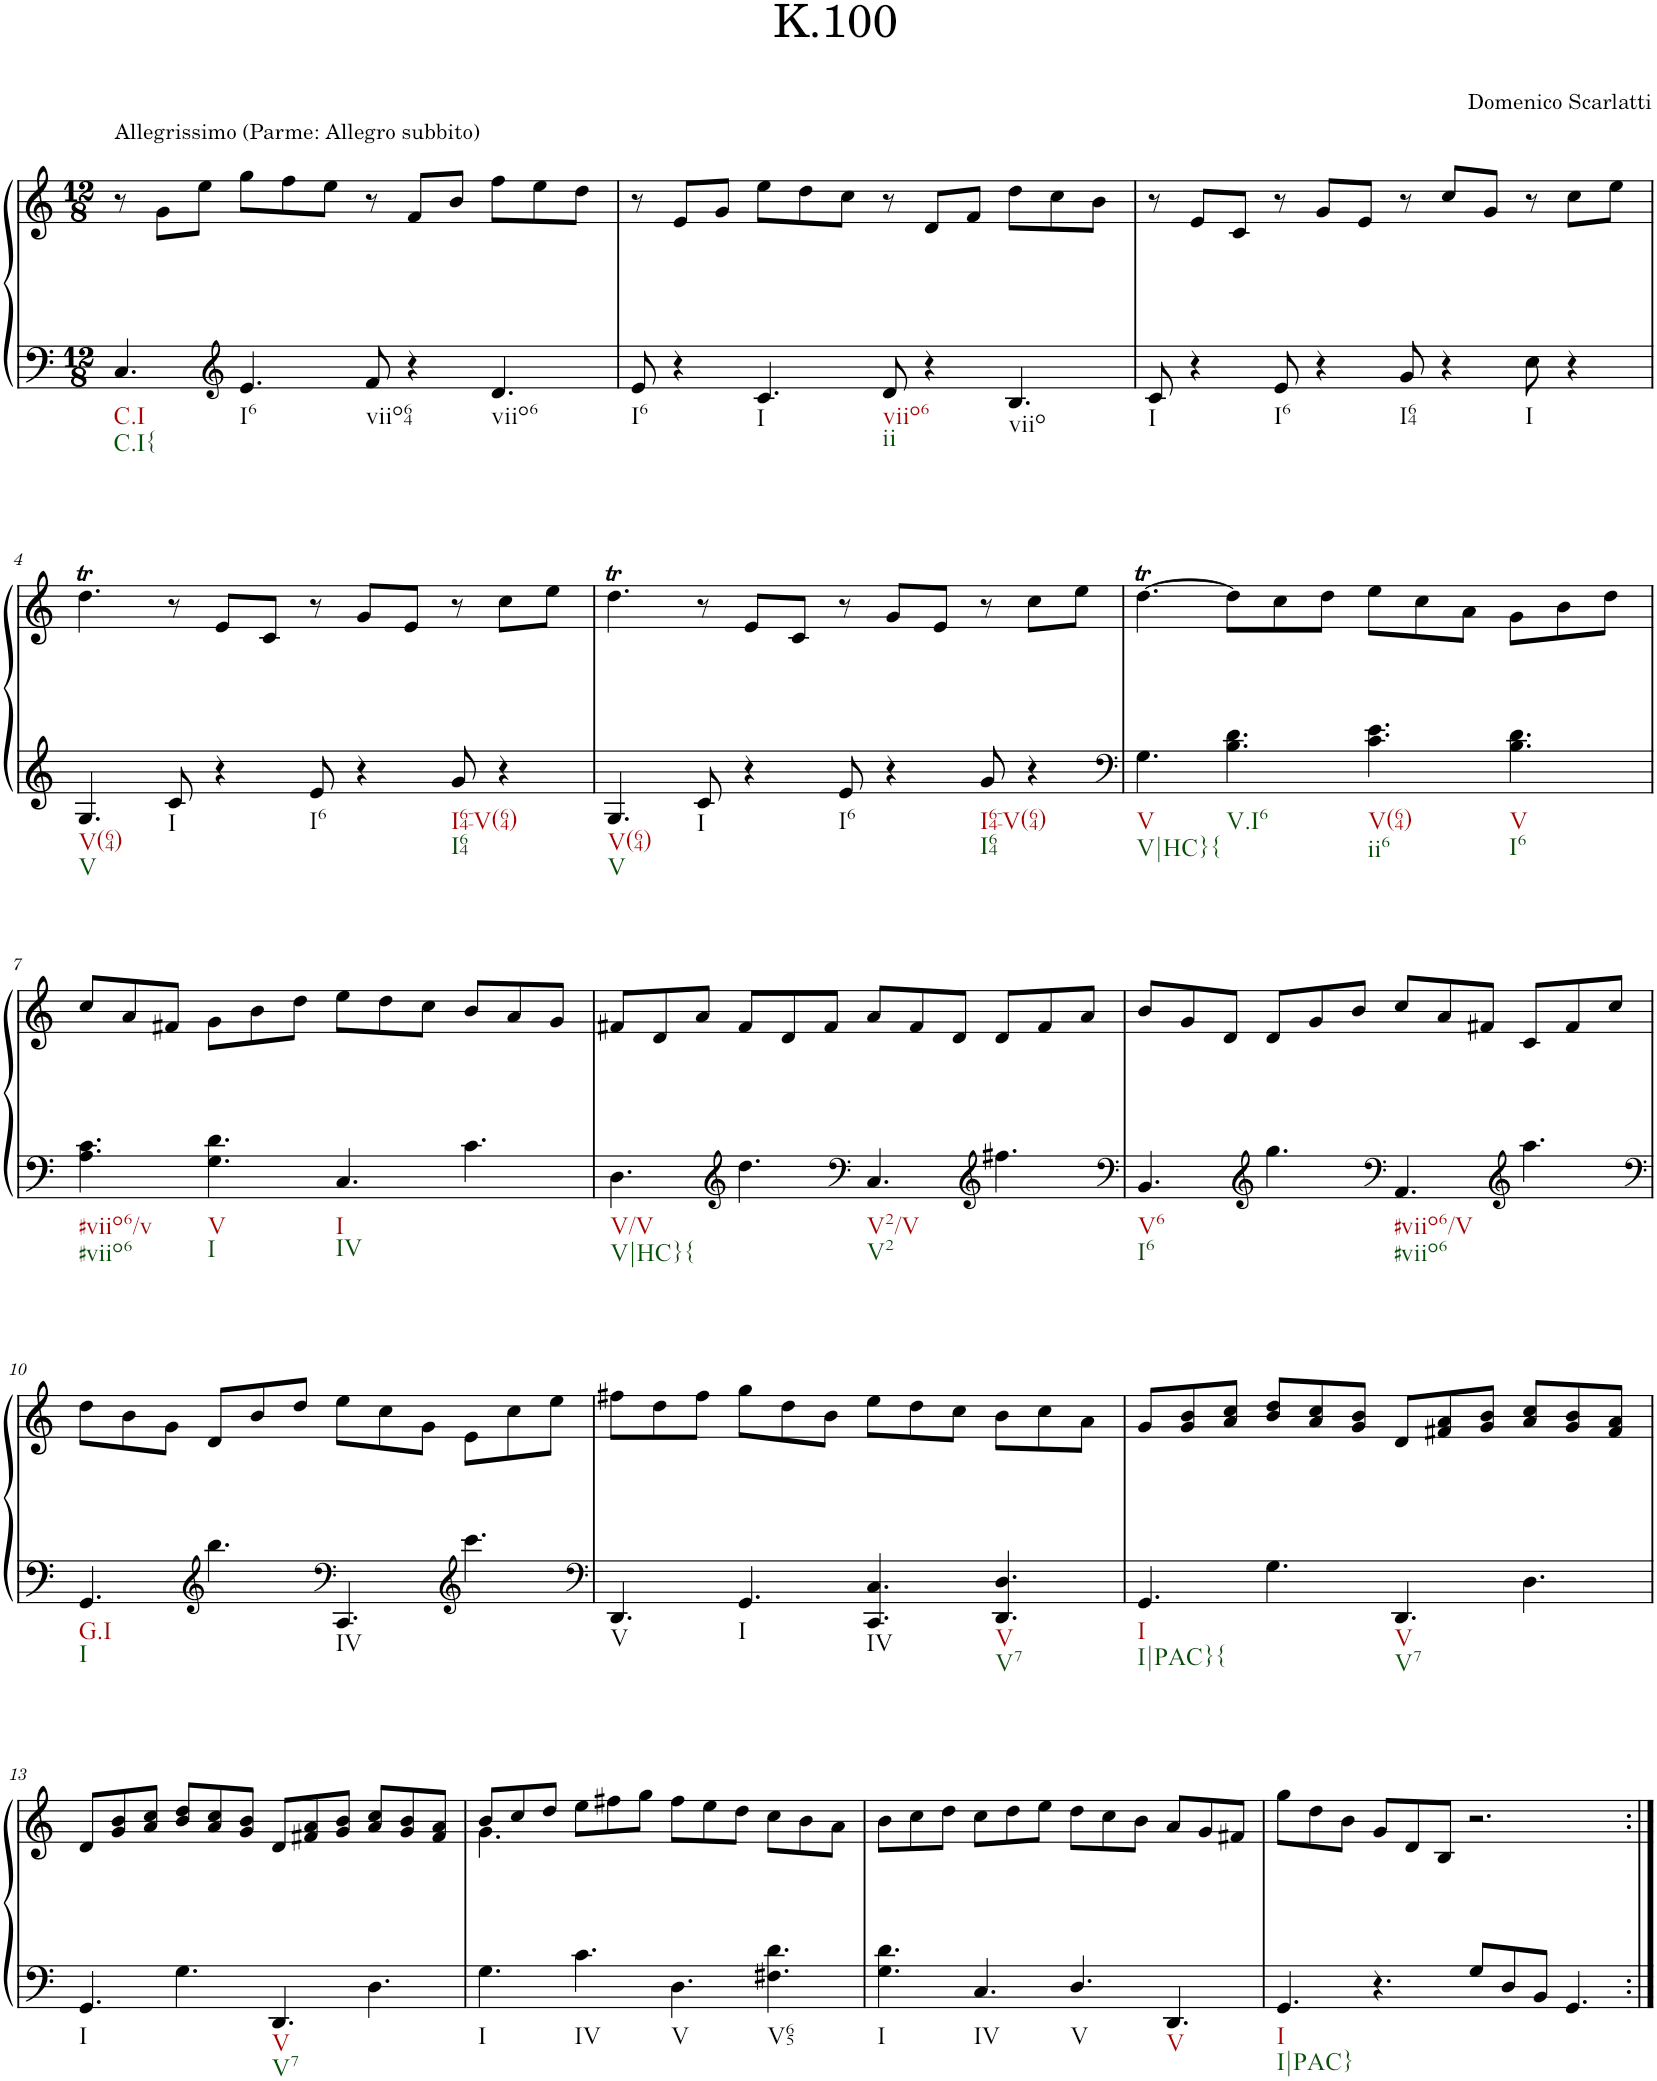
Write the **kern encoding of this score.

**kern	**kern
*part1	*part1
*staff2	*staff1
*I"Piano	*
*I'Pno.	*
*clefF4	*clefG2
*k[]	*k[]
*M12/8	*M12/8
=1	=1
!	!LO:TX:a:t=Allegrissimo (Parme&colon; Allegro subbito)
!LO:TX:b:t=C.I	!
!LO:TX:b:t=C.I{	!
4.C/	8r
.	8g\L
.	8ee\J
*clefG2	*
!LO:TX:b:t=I6	!
4.e/	8gg\L
.	8ff\
.	8ee\J
!LO:TX:b:t=viio64	!
8f/	8r
4r	8f/L
.	8b/J
!LO:TX:b:t=viio6	!
4.d/	8ff\L
.	8ee\
.	8dd\J
=2	=2
!LO:TX:b:t=I6	!
8e/	8r
4r	8e/L
.	8g/J
!LO:TX:b:t=I	!
4.c/	8ee\L
.	8dd\
.	8cc\J
!LO:TX:b:t=viio6	!
!LO:TX:b:t=ii	!
8d/	8r
4r	8d/L
.	8f/J
!LO:TX:b:t=viio	!
4.B/	8dd\L
.	8cc\
.	8b\J
=3	=3
!LO:TX:b:t=I	!
8c/	8r
4r	8e/L
.	8c/J
!LO:TX:b:t=I6	!
8e/	8r
4r	8g/L
.	8e/J
!LO:TX:b:t=I64	!
8g/	8r
4r	8cc/L
.	8g/J
!LO:TX:b:t=I	!
8cc\	8r
4r	8cc\L
.	8ee\J
!!LO:LB:g=z
=4	=4
!LO:TX:b:t=V(64)	!
!LO:TX:b:t=V	!
4.G/	4.ddT\
!LO:TX:b:t=I	!
8c/	8r
4r	8e/L
.	8c/J
!LO:TX:b:t=I6	!
8e/	8r
4r	8g/L
.	8e/J
!LO:TX:b:t=I64-V(64)	!
!LO:TX:b:t=I64	!
8g/	8r
4r	8cc\L
.	8ee\J
=5	=5
!LO:TX:b:t=V(64)	!
!LO:TX:b:t=V	!
4.G/	4.ddT\
!LO:TX:b:t=I	!
8c/	8r
4r	8e/L
.	8c/J
!LO:TX:b:t=I6	!
8e/	8r
4r	8g/L
.	8e/J
!LO:TX:b:t=I64-V(64)	!
!LO:TX:b:t=I64	!
8g/	8r
4r	8cc\L
.	8ee\J
=6	=6
*clefF4	*
!LO:TX:b:t=V	!
!LO:TX:b:t=V|HC}{	!
4.G\	[4.ddT\
!LO:TX:b:t=V.I6	!
4.B\ 4.d\	8dd\L]
.	8cc\
.	8dd\J
!LO:TX:b:t=V(64)	!
!LO:TX:b:t=ii6	!
4.c\ 4.e\	8ee\L
.	8cc\
.	8a\J
!LO:TX:b:t=V	!
!LO:TX:b:t=I6	!
4.B\ 4.d\	8g\L
.	8b\
.	8dd\J
!!LO:LB:g=z
=7	=7
!LO:TX:b:t=#viio6/v	!
!LO:TX:b:t=#viio6	!
4.A\ 4.c\	8cc/L
.	8a/
.	8f#X/J
!LO:TX:b:t=V	!
!LO:TX:b:t=I	!
4.G\ 4.d\	8g\L
.	8b\
.	8dd\J
!LO:TX:b:t=I	!
!LO:TX:b:t=IV	!
4.C/	8ee\L
.	8dd\
.	8cc\J
4.c\	8b/L
.	8a/
.	8g/J
=8	=8
!LO:TX:b:t=V/V	!
!LO:TX:b:t=V|HC}{	!
4.D\	8f#X/L
.	8d/
.	8a/J
*clefG2	*
4.dd\	8f#/L
.	8d/
.	8f#/J
*clefF4	*
!LO:TX:b:t=V2/V	!
!LO:TX:b:t=V2	!
4.C/	8a/L
.	8f#/
.	8d/J
*clefG2	*
4.ff#X\	8d/L
.	8f#/
.	8a/J
=9	=9
*clefF4	*
!LO:TX:b:t=V6	!
!LO:TX:b:t=I6	!
4.BB/	8b/L
.	8g/
.	8d/J
*clefG2	*
4.gg\	8d/L
.	8g/
.	8b/J
*clefF4	*
!LO:TX:b:t=#viio6/V	!
!LO:TX:b:t=#viio6	!
4.AA/	8cc/L
.	8a/
.	8f#X/J
*clefG2	*
4.aa\	8c/L
.	8f#/
.	8cc/J
!!LO:LB:g=z
=10	=10
*clefF4	*
!LO:TX:b:t=G.I	!
!LO:TX:b:t=I	!
4.GG/	8dd\L
.	8b\
.	8g\J
*clefG2	*
4.bb\	8d/L
.	8b/
.	8dd/J
*clefF4	*
!LO:TX:b:t=IV	!
4.CC/	8ee\L
.	8cc\
.	8g\J
*clefG2	*
4.ccc\	8e\L
.	8cc\
.	8ee\J
=11	=11
*clefF4	*
!LO:TX:b:t=V	!
4.DD/	8ff#X\L
.	8dd\
.	8ff#\J
!LO:TX:b:t=I	!
4.GG/	8gg\L
.	8dd\
.	8b\J
!LO:TX:b:t=IV	!
4.CC/ 4.C/	8ee\L
.	8dd\
.	8cc\J
!LO:TX:b:t=V	!
!LO:TX:b:t=V7	!
4.DD/ 4.D/	8b\L
.	8cc\
.	8a\J
=12	=12
!LO:TX:b:t=I	!
!LO:TX:b:t=I|PAC}{	!
4.GG/	8g/L
.	8g/ 8b/
.	8a/ 8cc/J
4.G\	8b/ 8dd/L
.	8a/ 8cc/
.	8g/ 8b/J
!LO:TX:b:t=V	!
!LO:TX:b:t=V7	!
4.DD/	8d/L
.	8f#X/ 8a/
.	8g/ 8b/J
4.D\	8a/ 8cc/L
.	8g/ 8b/
.	8f#/ 8a/J
!!LO:LB:g=z
=13	=13
!LO:TX:b:t=I	!
4.GG/	8d/L
.	8g/ 8b/
.	8a/ 8cc/J
4.G\	8b/ 8dd/L
.	8a/ 8cc/
.	8g/ 8b/J
!LO:TX:b:t=V	!
!LO:TX:b:t=V7	!
4.DD/	8d/L
.	8f#X/ 8a/
.	8g/ 8b/J
4.D\	8a/ 8cc/L
.	8g/ 8b/
.	8f#/ 8a/J
=14	=14
*	*^
!LO:TX:b:t=I	!	!
4.G\	8b/L	4.g\
.	8cc/	.
.	8dd/J	.
!LO:TX:b:t=IV	!	!
4.c\	8ee\L	1ryy
.	8ff#X\	.
.	8gg\J	.
!LO:TX:b:t=V	!	!
4.D\	8ff#\L	.
.	8ee\	.
.	8dd\J	.
!LO:TX:b:t=V65	!	!
4.F#X\ 4.d\	8cc\L	.
.	8b\	.
.	8a\J	8ryy
=15	=15	=15
!LO:TX:b:t=I	!	!
*	*v	*v
4.G\ 4.d\	8b\L
.	8cc\
.	8dd\J
!LO:TX:b:t=IV	!
4.C/	8cc\L
.	8dd\
.	8ee\J
!LO:TX:b:t=V	!
4.D/	8dd\L
.	8cc\
.	8b\J
!LO:TX:b:t=V	!
4.DD/	8a/L
.	8g/
.	8f#X/J
=16	=16
!LO:TX:b:t=I	!
!LO:TX:b:t=I|PAC}	!
4.GG/	8gg\L
.	8dd\
.	8b\J
4.r	8g/L
.	8d/
.	8B/J
8G/L	2.r
8D/	.
8BB/J	.
4.GG/	.
=:|!	=:|!
*-	*-
